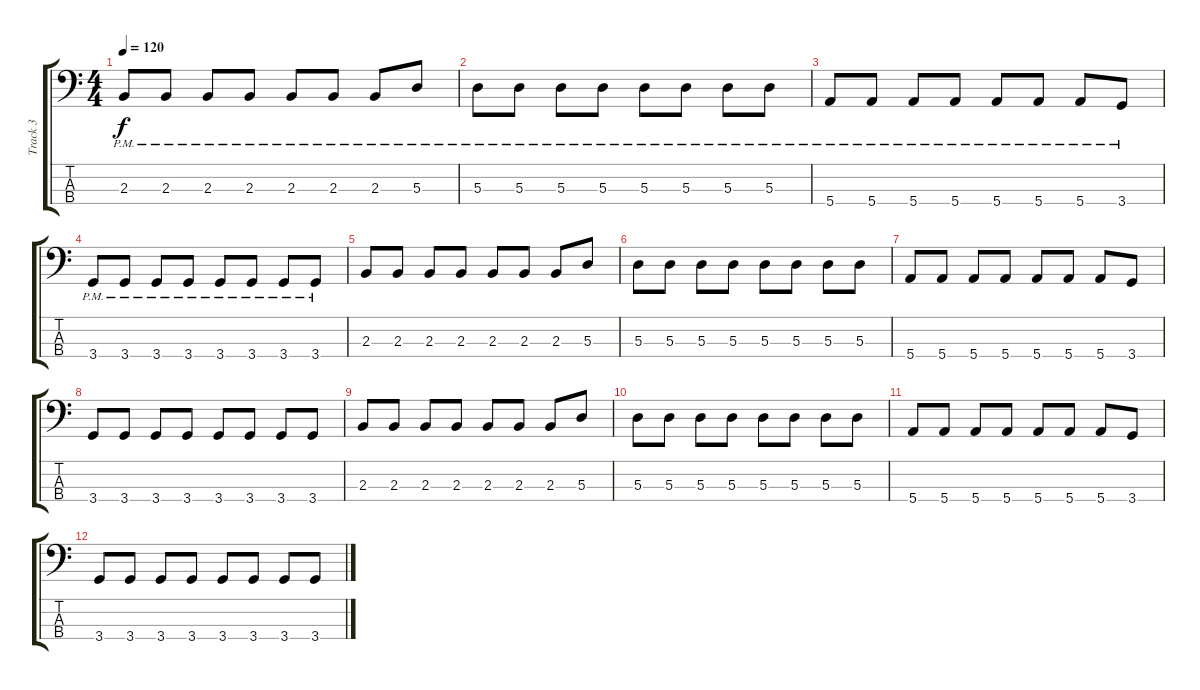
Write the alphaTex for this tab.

\track ("Track 3" "Track 3") {instrument electricbassfinger}
\staff {score tabs}
\tuning (G2 D2 A1 E1) {hide}
\ts (4 4)
\tempo 120
\clef f4
\ks c
2.3{pm}.8{dy f} 2.3{pm}.8 2.3{pm}.8 2.3{pm}.8 2.3{pm}.8 2.3{pm}.8 2.3{pm}.8 5.3{pm}.8 |
5.3{pm}.8 5.3{pm}.8 5.3{pm}.8 5.3{pm}.8 5.3{pm}.8 5.3{pm}.8 5.3{pm}.8 5.3{pm}.8 |
5.4{pm}.8 5.4{pm}.8 5.4{pm}.8 5.4{pm}.8 5.4{pm}.8 5.4{pm}.8 5.4{pm}.8 3.4{pm}.8 |
3.4{pm}.8 3.4{pm}.8 3.4{pm}.8 3.4{pm}.8 3.4{pm}.8 3.4{pm}.8 3.4{pm}.8 3.4{pm}.8 |
2.3.8 2.3.8 2.3.8 2.3.8 2.3.8 2.3.8 2.3.8 5.3.8 |
5.3.8 5.3.8 5.3.8 5.3.8 5.3.8 5.3.8 5.3.8 5.3.8 |
5.4.8 5.4.8 5.4.8 5.4.8 5.4.8 5.4.8 5.4.8 3.4.8 |
3.4.8 3.4.8 3.4.8 3.4.8 3.4.8 3.4.8 3.4.8 3.4.8 |
2.3.8 2.3.8 2.3.8 2.3.8 2.3.8 2.3.8 2.3.8 5.3.8 |
5.3.8 5.3.8 5.3.8 5.3.8 5.3.8 5.3.8 5.3.8 5.3.8 |
5.4.8 5.4.8 5.4.8 5.4.8 5.4.8 5.4.8 5.4.8 3.4.8 |
3.4.8 3.4.8 3.4.8 3.4.8 3.4.8 3.4.8 3.4.8 3.4.8
